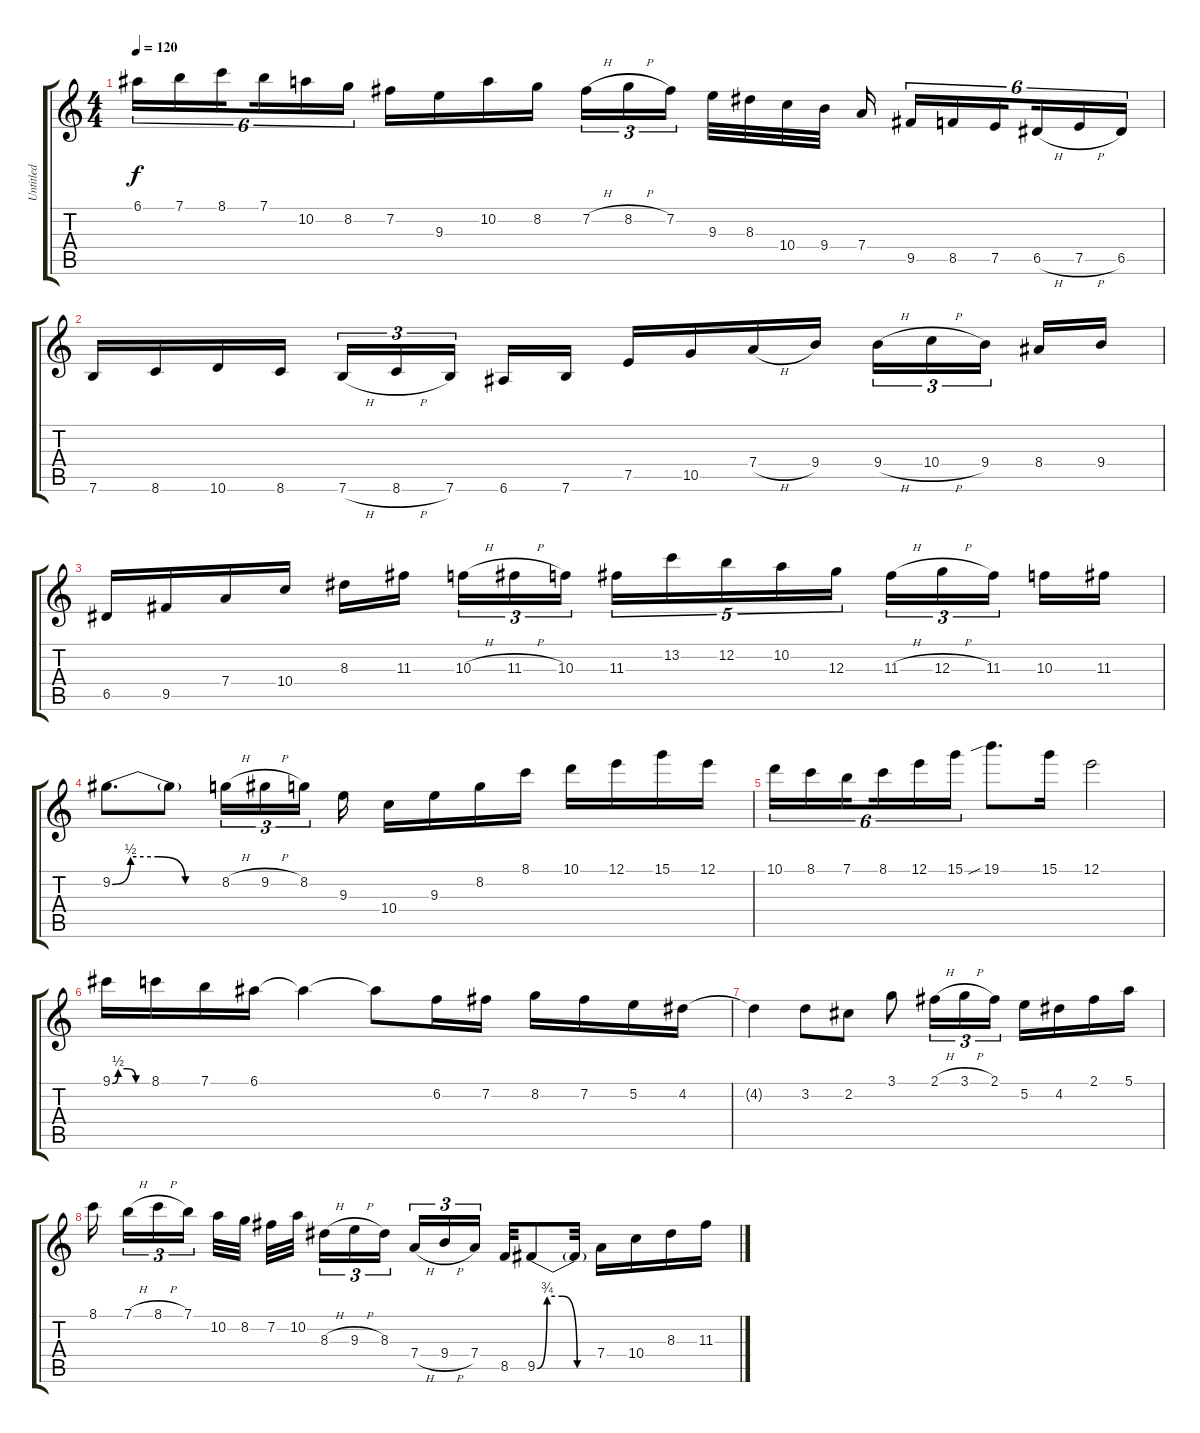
\track ("Untitled" "Untitled") {instrument acousticguitarsteel}
\staff {score tabs}
\tuning (E4 B3 G3 D3 A2 E2) {hide}
\ts (4 4)
\tempo 120
\clef g2
\ks c
6.1.16{tu (6 4) dy f} 7.1.16{tu (6 4)} 8.1.16{tu (6 4) beam splitsecondary} 7.1.16{tu (6 4)} 10.2.16{tu (6 4)} 8.2.16{tu (6 4)} 7.2.16 9.3.16 10.2.16 8.2.16 7.2{h}.16{tu (3 2)} 8.2{h}.16{tu (3 2)} 7.2.16{tu (3 2) beam splitsecondary} 9.3.32 8.3.32 10.4.32 9.4.32 7.4.16{beam splitsecondary} 9.5.16{tu (6 4)} 8.5.16{tu (6 4)} 7.5.16{tu (6 4) beam splitsecondary} 6.5{h}.16{tu (6 4)} 7.5{h}.16{tu (6 4)} 6.5.16{tu (6 4)} |
7.6.16 8.6.16 10.6.16 8.6.16 7.6{h}.16{tu (3 2)} 8.6{h}.16{tu (3 2)} 7.6.16{tu (3 2) beam splitsecondary} 6.6.16 7.6.16 7.5.16 10.5.16 7.4{h}.16 9.4.16 9.4{h}.16{tu (3 2)} 10.4{h}.16{tu (3 2)} 9.4.16{tu (3 2) beam splitsecondary} 8.4.16 9.4.16 |
6.5.16 9.5.16 7.4.16 10.4.16 8.3.16 11.3.16{beam splitsecondary} 10.3{h}.16{tu (3 2)} 11.3{h}.16{tu (3 2)} 10.3.16{tu (3 2)} 11.3.16{tu (5 4)} 13.2.16{tu (5 4)} 12.2.16{tu (5 4)} 10.2.16{tu (5 4)} 12.3.16{tu (5 4)} 11.3{h}.16{tu (3 2)} 12.3{h}.16{tu (3 2)} 11.3.16{tu (3 2) beam splitsecondary} 10.3.16 11.3.16 |
9.2{be (custom 0 0 10 2 25 2 40 0 60 0)}.8{d} 9.2{t}.8 8.2{h}.16{tu (3 2)} 9.2{h}.16{tu (3 2)} 8.2.16{tu (3 2) beam splitsecondary} 9.3.16 10.4.16 9.3.16 8.2.16 8.1.16 10.1.16 12.1.16 15.1.16 12.1.16 |
10.1.16{tu (6 4)} 8.1.16{tu (6 4)} 7.1.16{tu (6 4) beam splitsecondary} 8.1.16{tu (6 4)} 12.1.16{tu (6 4)} 15.1.16{tu (6 4)} 19.1{sib}.8{d} 15.1.16 12.1.2 |
9.1{be (custom 0 0 10 2 25 2 40 0 60 0)}.16 8.1.16 7.1.16 6.1.16 6.1{t}.4 6.1{t}.8 6.2.16 7.2.16 8.2.16 7.2.16 5.2.16 4.2.16 |
4.2{t}.4 3.2.8 2.2.8 3.1.8 2.1{h}.16{tu (3 2)} 3.1{h}.16{tu (3 2)} 2.1.16{tu (3 2)} 5.2.16 4.2.16 2.1.16 5.1.16 |
8.1.16{beam splitsecondary} 7.1{h}.16{tu (3 2)} 8.1{h}.16{tu (3 2)} 7.1.16{tu (3 2) beam splitsecondary} 10.2.32 8.2.32 7.2.32 10.2.32{beam splitsecondary} 8.3{h}.16{tu (3 2)} 9.3{h}.16{tu (3 2)} 8.3.16{tu (3 2) beam splitsecondary} 7.4{h}.16{tu (3 2)} 9.4{h}.16{tu (3 2)} 7.4.16{tu (3 2) beam splitsecondary} 8.5.32 9.5{be (custom 0 0 10 3 25 3 40 0 60 0)}.8 9.5{t}.32 7.4.16 10.4.16 8.3.16 11.3.16
